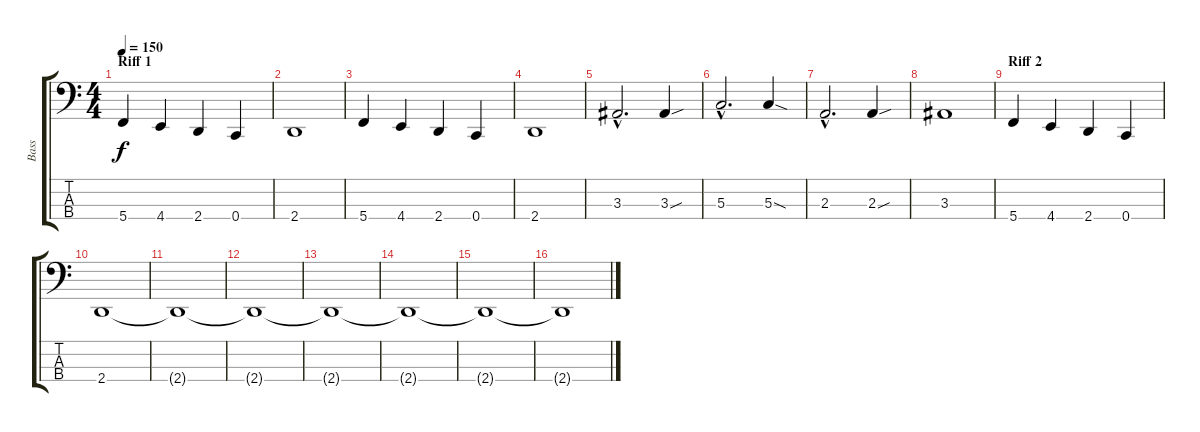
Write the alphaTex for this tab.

\track ("Bass" "Bass") {instrument electricbassfinger}
\staff {score tabs}
\tuning (F2 C2 G1 C1) {hide}
\ts (4 4)
\section ("" "Riff 1")
\tempo 150
\clef f4
\ks c
5.4.4{dy f} 4.4.4 2.4.4 0.4.4 |
2.4.1 |
5.4.4 4.4.4 2.4.4 0.4.4 |
2.4.1 |
3.3{hac}.2{d} 3.3{sou}.4 |
5.3{hac}.2{d} 5.3{sod}.4 |
2.3{hac}.2{d} 2.3{sou}.4 |
3.3.1 |
\section ("" "Riff 2")
5.4.4 4.4.4 2.4.4 0.4.4 |
2.4.1 |
2.4{t}.1 |
2.4{t}.1 |
2.4{t}.1 |
2.4{t}.1 |
2.4{t}.1 |
2.4{t}.1
